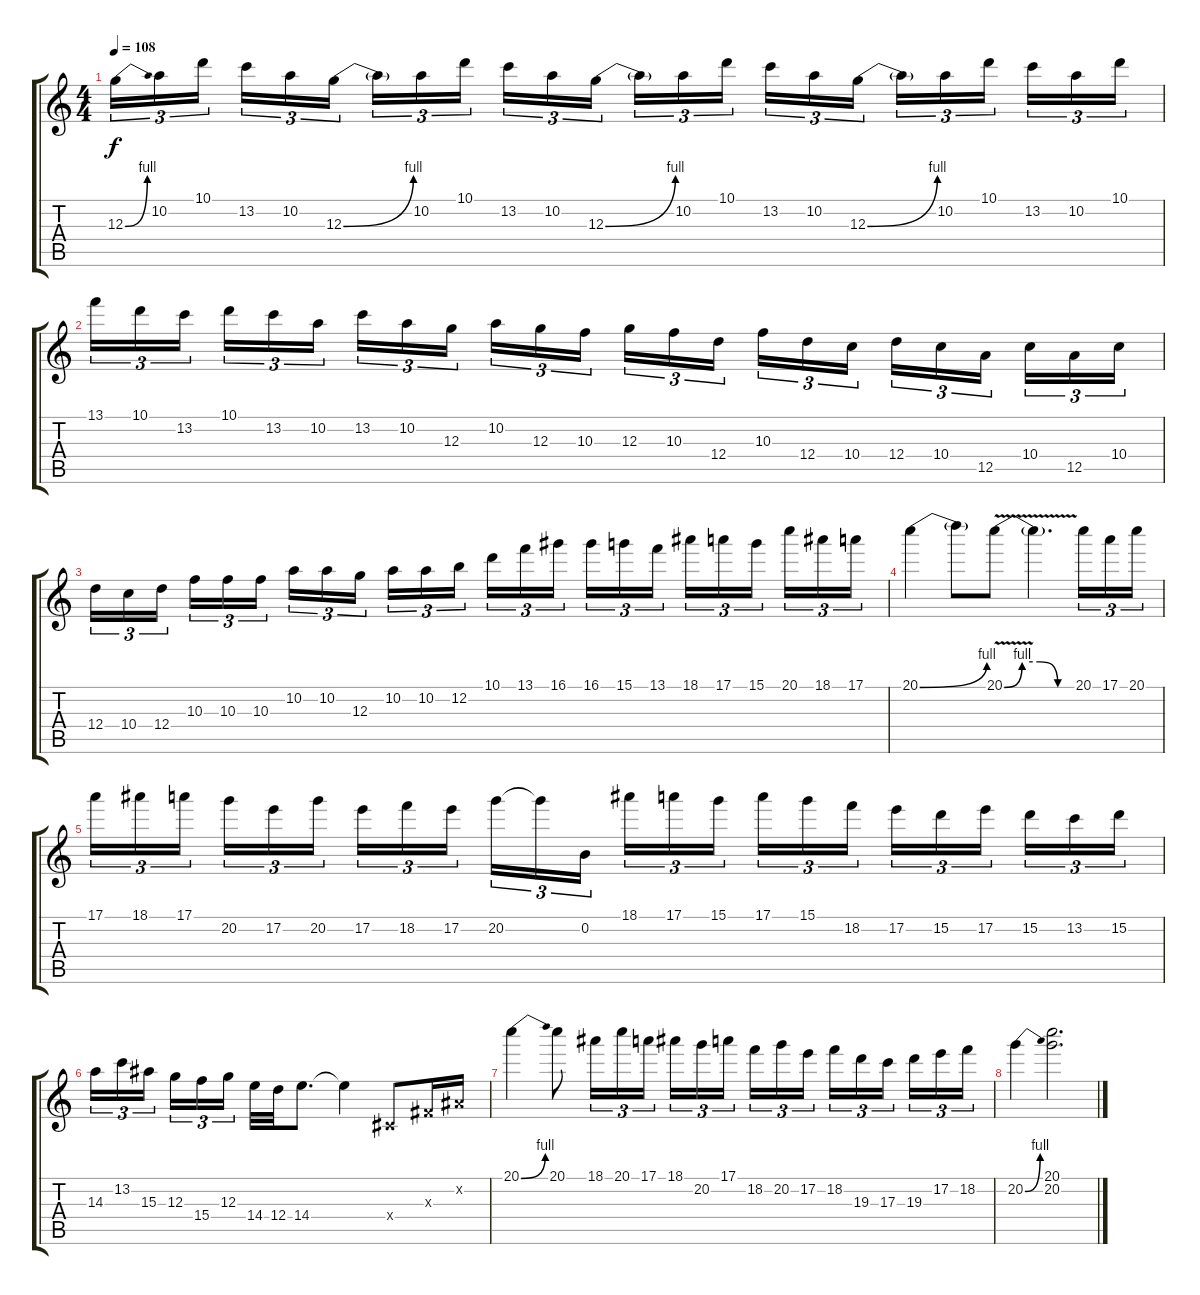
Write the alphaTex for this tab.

\track "" {instrument overdrivenguitar}
\staff {score tabs}
\tuning (E4 B3 G3 D3 A2 E2) {hide}
\ts (4 4)
\tempo 108
\clef g2
\ks c
12.3{be (bend 0 0 60 4)}.16{tu (3 2) dy f instrument overdrivenguitar} 10.2.16{tu (3 2)} 10.1.16{tu (3 2) beam splitsecondary} 13.2.16{tu (3 2)} 10.2.16{tu (3 2)} 12.3{be (bend 0 0 60 4)}.16{tu (3 2)} 12.3{t}.16{tu (3 2)} 10.2.16{tu (3 2)} 10.1.16{tu (3 2) beam splitsecondary} 13.2.16{tu (3 2)} 10.2.16{tu (3 2)} 12.3{be (bend 0 0 60 4)}.16{tu (3 2)} 12.3{t}.16{tu (3 2)} 10.2.16{tu (3 2)} 10.1.16{tu (3 2) beam splitsecondary} 13.2.16{tu (3 2)} 10.2.16{tu (3 2)} 12.3{be (bend 0 0 60 4)}.16{tu (3 2)} 12.3{t}.16{tu (3 2)} 10.2.16{tu (3 2)} 10.1.16{tu (3 2) beam splitsecondary} 13.2.16{tu (3 2)} 10.2.16{tu (3 2)} 10.1.16{tu (3 2)} |
13.1.16{tu (3 2)} 10.1.16{tu (3 2)} 13.2.16{tu (3 2) beam splitsecondary} 10.1.16{tu (3 2)} 13.2.16{tu (3 2)} 10.2.16{tu (3 2)} 13.2.16{tu (3 2)} 10.2.16{tu (3 2)} 12.3.16{tu (3 2) beam splitsecondary} 10.2.16{tu (3 2)} 12.3.16{tu (3 2)} 10.3.16{tu (3 2)} 12.3.16{tu (3 2)} 10.3.16{tu (3 2)} 12.4.16{tu (3 2) beam splitsecondary} 10.3.16{tu (3 2)} 12.4.16{tu (3 2)} 10.4.16{tu (3 2)} 12.4.16{tu (3 2)} 10.4.16{tu (3 2)} 12.5.16{tu (3 2) beam splitsecondary} 10.4.16{tu (3 2)} 12.5.16{tu (3 2)} 10.4.16{tu (3 2)} |
12.4.16{tu (3 2)} 10.4.16{tu (3 2)} 12.4.16{tu (3 2) beam splitsecondary} 10.3.16{tu (3 2)} 10.3.16{tu (3 2)} 10.3.16{tu (3 2)} 10.2.16{tu (3 2)} 10.2.16{tu (3 2)} 12.3.16{tu (3 2) beam splitsecondary} 10.2.16{tu (3 2)} 10.2.16{tu (3 2)} 12.2.16{tu (3 2)} 10.1.16{tu (3 2)} 13.1.16{tu (3 2)} 16.1.16{tu (3 2) beam splitsecondary} 16.1.16{tu (3 2)} 15.1.16{tu (3 2)} 13.1.16{tu (3 2)} 18.1.16{tu (3 2)} 17.1.16{tu (3 2)} 15.1.16{tu (3 2) beam splitsecondary} 20.1.16{tu (3 2)} 18.1.16{tu (3 2)} 17.1.16{tu (3 2)} |
20.1{be (bend 0 0 60 4)}.4 20.1{t}.8 20.1{be (custom 0 0 15 4 30 4 45 0 60 0) v}.8 20.1{t}.4{d} 20.1.16{tu (3 2)} 17.1.16{tu (3 2)} 20.1.16{tu (3 2)} |
17.1.16{tu (3 2)} 18.1.16{tu (3 2)} 17.1.16{tu (3 2) beam splitsecondary} 20.2.16{tu (3 2)} 17.2.16{tu (3 2)} 20.2.16{tu (3 2)} 17.2.16{tu (3 2)} 18.2.16{tu (3 2)} 17.2.16{tu (3 2) beam splitsecondary} 20.2.16{tu (3 2)} 20.2{t}.16{tu (3 2)} 0.2.16{tu (3 2)} 18.1.16{tu (3 2)} 17.1.16{tu (3 2)} 15.1.16{tu (3 2) beam splitsecondary} 17.1.16{tu (3 2)} 15.1.16{tu (3 2)} 18.2.16{tu (3 2)} 17.2.16{tu (3 2)} 15.2.16{tu (3 2)} 17.2.16{tu (3 2) beam splitsecondary} 15.2.16{tu (3 2)} 13.2.16{tu (3 2)} 15.2.16{tu (3 2)} |
14.3.16{tu (3 2)} 13.2.16{tu (3 2)} 15.3.16{tu (3 2) beam splitsecondary} 12.3.16{tu (3 2)} 15.4.16{tu (3 2)} 12.3.16{tu (3 2)} 14.4.32 12.4.32 14.4.8{d} 14.4{t}.4 -1.4{x}.8 -1.3{x}.16 -1.2{x}.16 |
20.1{be (bend 0 0 60 4)}.4 20.1.8 18.1.16{tu (3 2)} 20.1.16{tu (3 2)} 17.1.16{tu (3 2)} 18.1.16{tu (3 2)} 20.2.16{tu (3 2)} 17.1.16{tu (3 2) beam splitsecondary} 18.2.16{tu (3 2)} 20.2.16{tu (3 2)} 17.2.16{tu (3 2)} 18.2.16{tu (3 2)} 19.3.16{tu (3 2)} 17.3.16{tu (3 2) beam splitsecondary} 19.3.16{tu (3 2)} 17.2.16{tu (3 2)} 18.2.16{tu (3 2)} |
20.2{be (bend 0 0 60 4)}.4 (20.1 20.2).2{d}
